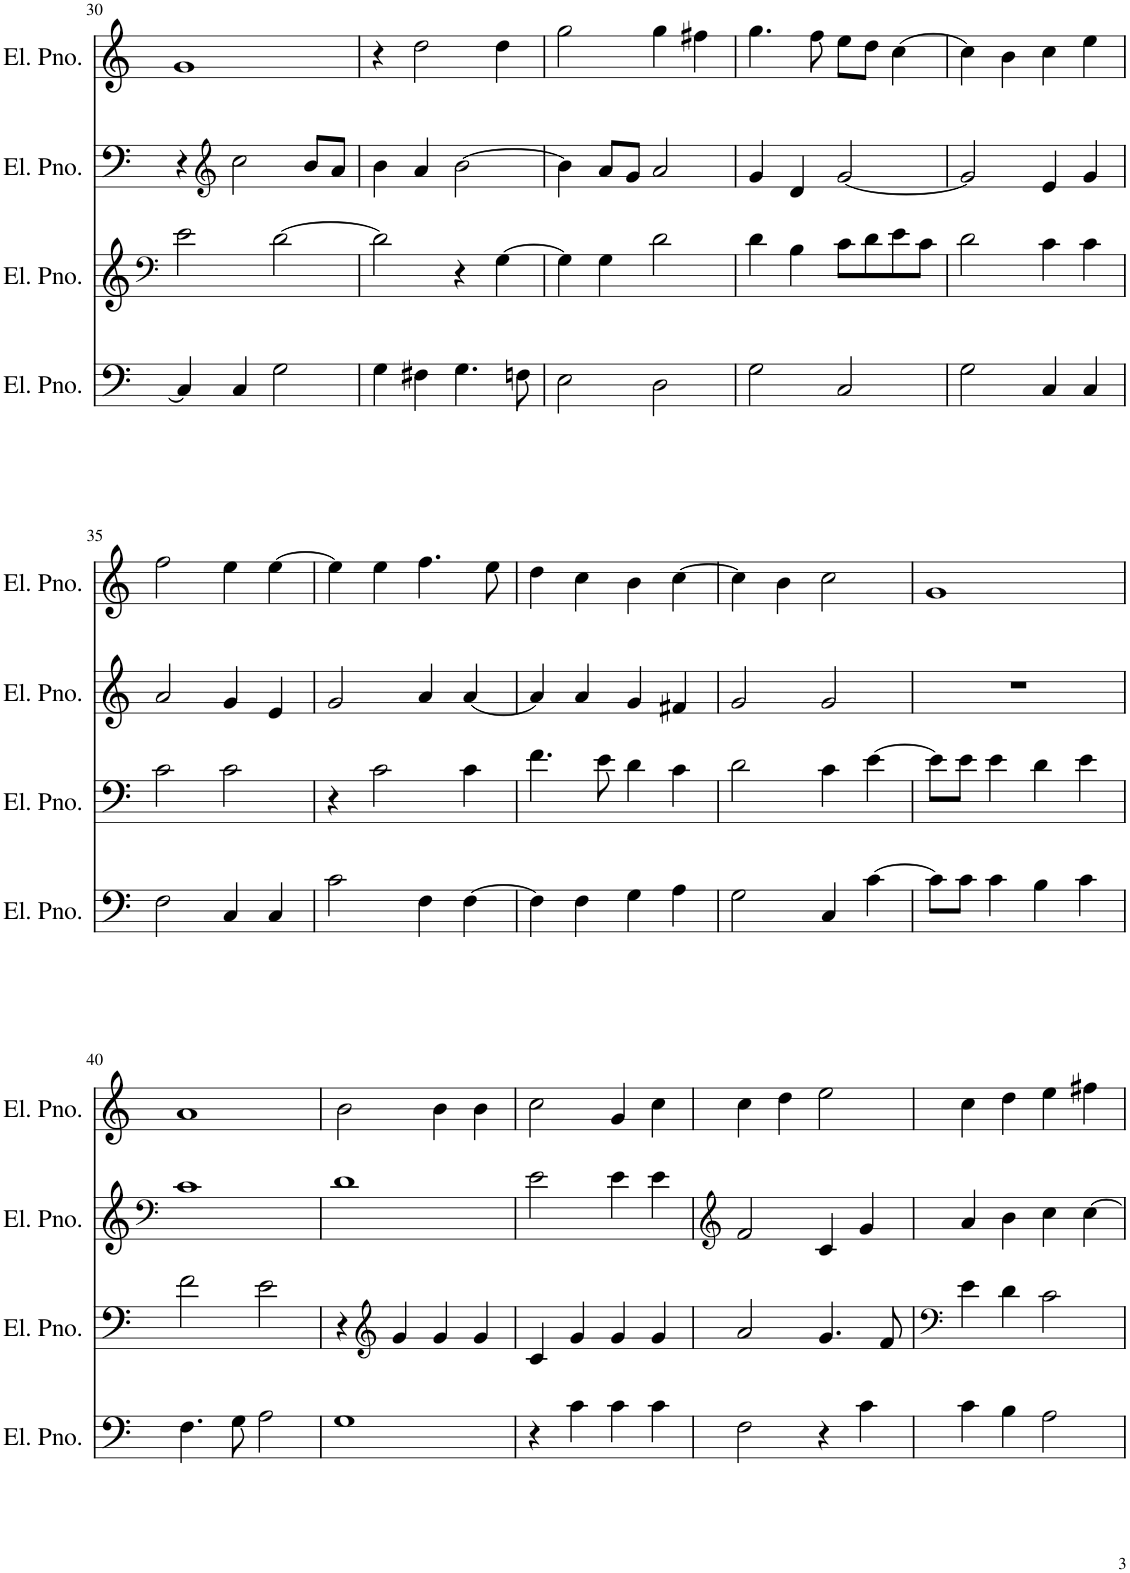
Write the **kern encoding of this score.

**kern	**kern	**kern	**kern
*part4	*part3	*part2	*part1
*staff4	*staff3	*staff2	*staff1
*I"Electric Piano, b	*I"Electric Piano, t	*I"Electric Piano, a	*I"Electric Piano, s
*I'El. Pno.	*I'El. Pno.	*I'El. Pno.	*I'El. Pno.
!!LO:PB:g=z
*clefF4	*clefF4	*clefF4	*clefG2
*k[]	*k[]	*k[]	*k[]
*M4/4	*M4/4	*M4/4	*M4/4
=30	=30	=30	=30
4C/]	2e\	4r	1g
*	*	*clefG2	*
4C/	.	2cc\	.
2G\	[2d\	.	.
.	.	8b/L	.
.	.	8a/J	.
=31	=31	=31	=31
4G\	2d\]	4b\	4r
4F#X\	.	4a/	2dd\
4.G\	4r	[2b\	.
.	[4G\	.	4dd\
8Fn\	.	.	.
=32	=32	=32	=32
2E\	4G\]	4b\]	2gg\
.	4G\	8a/L	.
.	.	8g/J	.
2D\	2d\	2a/	4gg\
.	.	.	4ff#X\
=33	=33	=33	=33
2G\	4d\	4g/	4.gg\
.	4B\	4d/	.
.	.	.	8ff\
2C/	8c\L	[2g/	8ee\L
.	8d\	.	8dd\J
.	8e\	.	[4cc\
.	8c\J	.	.
=34	=34	=34	=34
2G\	2d\	2g/]	4cc\]
.	.	.	4b\
4C/	4c\	4e/	4cc\
4C/	4c\	4g/	4ee\
!!LO:LB:g=z
=35	=35	=35	=35
2F\	2c\	2a/	2ff\
4C/	2c\	4g/	4ee\
4C/	.	4e/	[4ee\
=36	=36	=36	=36
2c\	4r	2g/	4ee\]
.	2c\	.	4ee\
4F\	.	4a/	4.ff\
[4F\	4c\	[4a/	.
.	.	.	8ee\
=37	=37	=37	=37
4F\]	4.f\	4a/]	4dd\
4F\	.	4a/	4cc\
.	8e\	.	.
4G\	4d\	4g/	4b\
4A\	4c\	4f#X/	[4cc\
=38	=38	=38	=38
2G\	2d\	2g/	4cc\]
.	.	.	4b\
4C/	4c\	2g/	2cc\
[4c\	[4e\	.	.
=39	=39	=39	=39
8c\L]	8e\L]	1r	1g
8c\J	8e\J	.	.
4c\	4e\	.	.
4B\	4d\	.	.
4c\	4e\	.	.
!!LO:LB:g=z
=40	=40	=40	=40
*	*	*clefF4	*
4.F\	2f\	1c	1a
8G\	.	.	.
2A\	2e\	.	.
=41	=41	=41	=41
1G	4r	1d	2b\
*	*clefG2	*	*
.	4g/	.	.
.	4g/	.	4b\
.	4g/	.	4b\
=42	=42	=42	=42
4r	4c/	2e\	2cc\
4c\	4g/	.	.
4c\	4g/	4e\	4g/
4c\	4g/	4e\	4cc\
=43	=43	=43	=43
*	*	*clefG2	*
2F\	2a/	2f/	4cc\
.	.	.	4dd\
4r	4.g/	4c/	2ee\
4c\	.	4g/	.
.	8f/	.	.
=44	=44	=44	=44
*	*clefF4	*	*
4c\	4e\	4a/	4cc\
4B\	4d\	4b\	4dd\
2A\	2c\	4cc\	4ee\
.	.	[4cc\	4ff#X\
=	=	=	=
*-	*-	*-	*-
